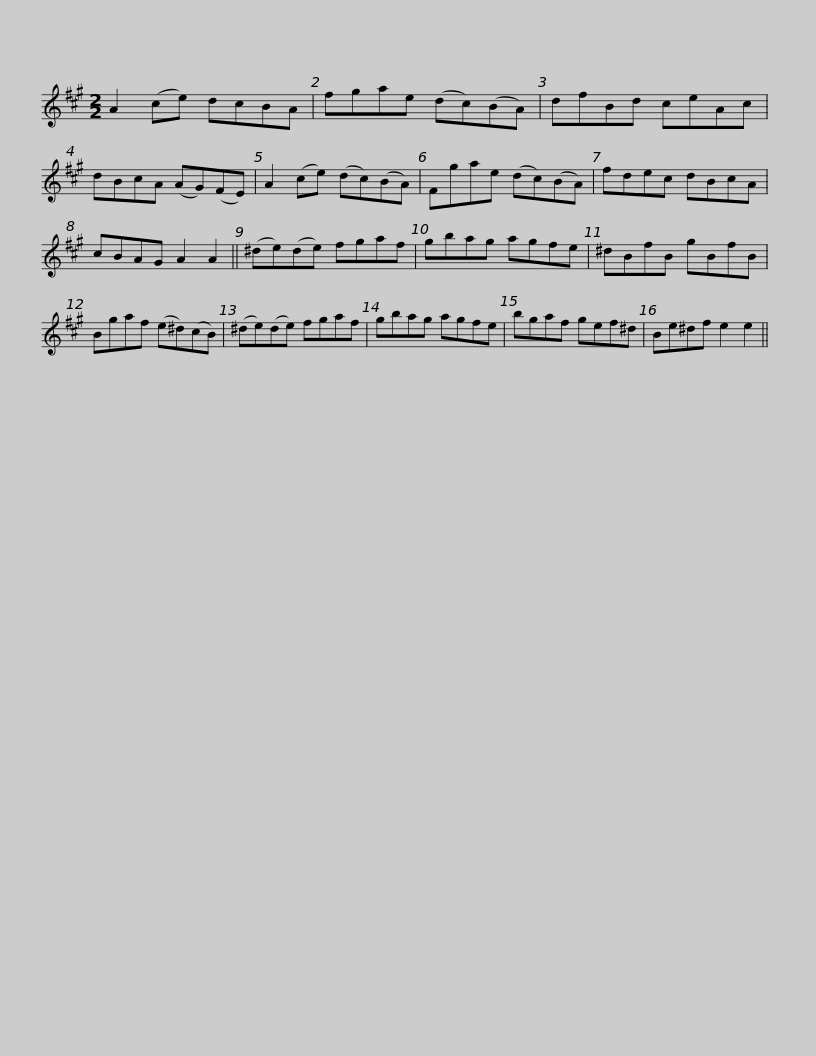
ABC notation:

X:1
L:1/8
M:2/2
I:linebreak $
K:A
V:1 treble
V:1
 A2 (ce) dcBA | fgae (dc)(BA) | dfBd ceAc | dBcA (AG)(FE) | A2 (ce) (dc)(BA) |$ %5
 Fgae (dc)(BA) | fdec dBcA | cBAG A2 A2 || (^de)(de) fgaf | gbag agfe |$ %10
 ^dBfB gBfB | Bgaf (e^d)(cB) | (^de)(de) fgaf | gbag agfe | bgaf gef^d |$ %15
 Be^df e2 e2 || %16
